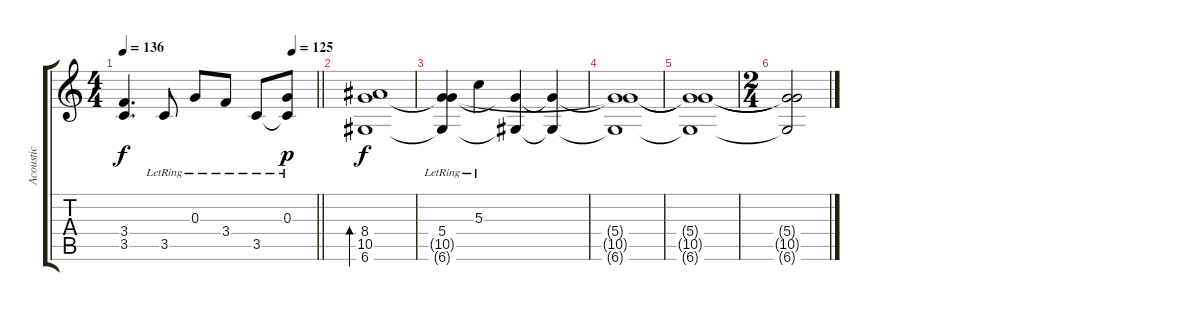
\track ("Acoustic" "Acoustic") {instrument overdrivenguitar}
\staff {score tabs}
\tuning (E4 B3 G3 D3 A2 D2) {hide}
\ts (4 4)
\tempo 136
\tempo (125 0.875)
\clef g2
\barLineRight lightlight
\ks c
(3.4{t} 3.5{t}).4{d dy f} 3.5{lr}.8 0.3{lr}.8 3.4{lr}.8 3.5{lr}.8 (0.3{lr} 3.5{t}).8{dy p} |
(8.4 10.5 6.6).1{bd 480 dy f volume 4} |
(5.4{lr} 10.5{t} 6.6{t}).4 5.3{lr}.4 (10.5{t} 6.6{t}).4 (10.5{t} 6.6{t}).4 |
(5.4{t} 10.5{t} 6.6{t}).1 |
(5.4{t} 10.5{t} 6.6{t}).1 |
\ts (2 4)
(5.4{t} 10.5{t} 6.6{t}).2{volume 0}
